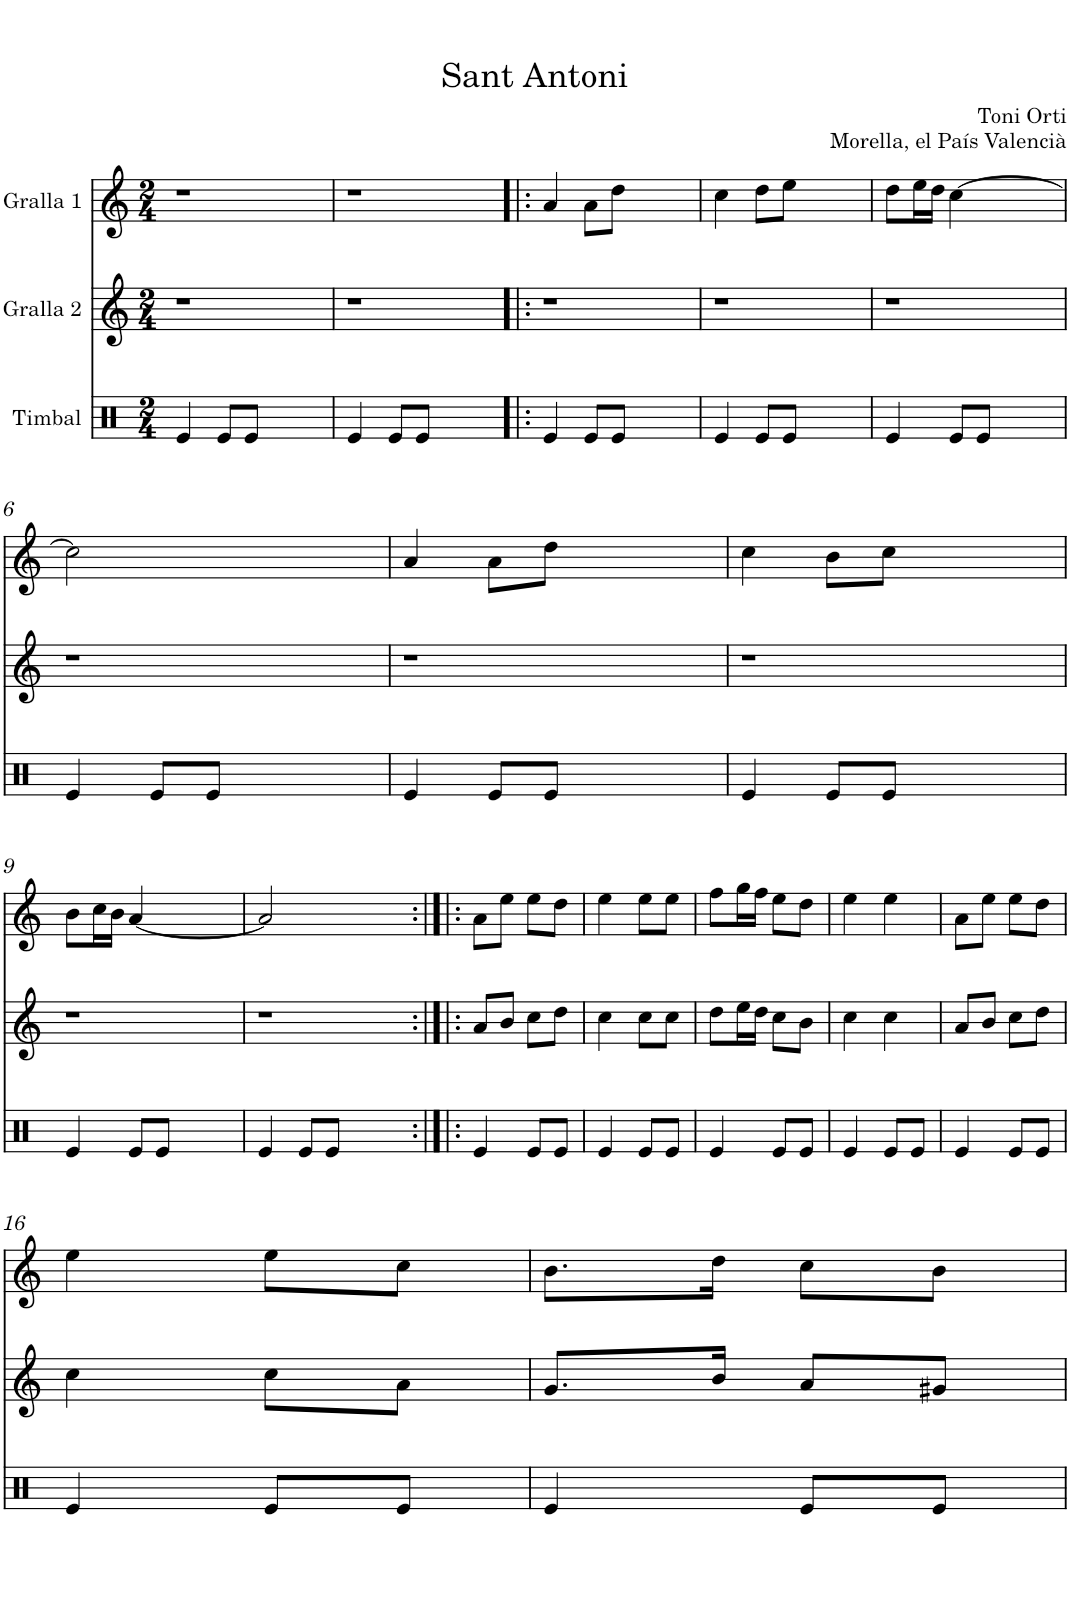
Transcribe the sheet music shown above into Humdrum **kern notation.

**kern	**kern	**kern
*part3	*part2	*part1
*staff3	*staff2	*staff1
*I"Timbal	*I"Gralla 2	*I"Gralla 1
*clefX	*clefG2	*clefG2
*k[]	*k[]	*k[]
*M2/4	*M2/4	*M2/4
=1	=1	=1
4e/	2r	2r
8e/L	.	.
8e/J	.	.
2ryy	2ryy	2ryy
=2	=2	=2
4e/	2r	2r
8e/L	.	.
8e/J	.	.
2ryy	2ryy	2ryy
=3!|:	=3!|:	=3!|:
4e/	2r	4a/
8e/L	.	8a\L
8e/J	.	8dd\J
2ryy	2ryy	2ryy
=4	=4	=4
4e/	2r	4cc\
8e/L	.	8dd\L
8e/J	.	8ee\J
2ryy	2ryy	2ryy
=5	=5	=5
4e/	2r	8dd\L
.	.	16ee\L
.	.	16dd\JJ
8e/L	.	[4cc\
8e/J	.	.
2ryy	2ryy	2ryy
!!LO:LB:g=z
=6	=6	=6
4e/	2r	2cc\]
8e/L	.	.
8e/J	.	.
2ryy	2ryy	2ryy
=7	=7	=7
4e/	2r	4a/
8e/L	.	8a\L
8e/J	.	8dd\J
2ryy	2ryy	2ryy
=8	=8	=8
4e/	2r	4cc\
8e/L	.	8b\L
8e/J	.	8cc\J
2ryy	2ryy	2ryy
!!LO:LB:g=z
=9	=9	=9
4e/	2r	8b\L
.	.	16cc\L
.	.	16b\JJ
8e/L	.	[4a/
8e/J	.	.
2ryy	2ryy	2ryy
=10	=10	=10
4e/	2r	2a/]
8e/L	.	.
8e/J	.	.
2ryy	2ryy	2ryy
=11:|!|:	=11:|!|:	=11:|!|:
4e/	8a/L	8a\L
.	8b/J	8ee\J
8e/L	8cc\L	8ee\L
8e/J	8dd\J	8dd\J
=12	=12	=12
4e/	4cc\	4ee\
8e/L	8cc\L	8ee\L
8e/J	8cc\J	8ee\J
=13	=13	=13
4e/	8dd\L	8ff\L
.	16ee\L	16gg\L
.	16dd\JJ	16ff\JJ
8e/L	8cc\L	8ee\L
8e/J	8b\J	8dd\J
=14	=14	=14
4e/	4cc\	4ee\
8e/L	4cc\	4ee\
8e/J	.	.
=15	=15	=15
4e/	8a/L	8a\L
.	8b/J	8ee\J
8e/L	8cc\L	8ee\L
8e/J	8dd\J	8dd\J
!!LO:LB:g=z
=16	=16	=16
4e/	4cc\	4ee\
8e/L	8cc\L	8ee\L
8e/J	8a\J	8cc\J
=17	=17	=17
4e/	8.g/L	8.b\L
.	16b/Jk	16dd\Jk
8e/L	8a/L	8cc\L
8e/J	8g#X/J	8b\J
=	=	=
*-	*-	*-
